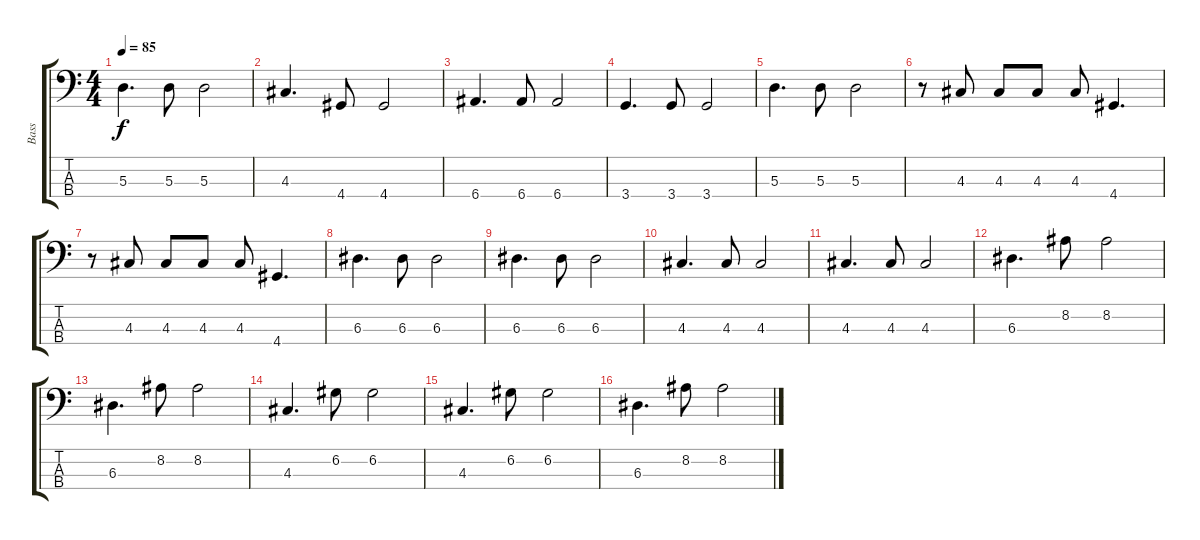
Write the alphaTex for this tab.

\track ("Bass" "Bass") {instrument acousticguitarsteel}
\staff {score tabs}
\tuning (G2 D2 A1 E1) {hide}
\ts (4 4)
\tempo 85
\clef f4
\ks c
5.3.4{d dy f} 5.3.8 5.3.2 |
4.3.4{d} 4.4.8 4.4.2 |
6.4.4{d} 6.4.8 6.4.2 |
3.4.4{d} 3.4.8 3.4.2 |
5.3.4{d} 5.3.8 5.3.2 |
r.8 4.3.8 4.3.8 4.3.8 4.3.8 4.4.4{d} |
r.8 4.3.8 4.3.8 4.3.8 4.3.8 4.4.4{d} |
6.3.4{d} 6.3.8 6.3.2 |
6.3.4{d} 6.3.8 6.3.2 |
4.3.4{d} 4.3.8 4.3.2 |
4.3.4{d} 4.3.8 4.3.2 |
6.3.4{d} 8.2.8 8.2.2 |
6.3.4{d} 8.2.8 8.2.2 |
4.3.4{d} 6.2.8 6.2.2 |
4.3.4{d} 6.2.8 6.2.2 |
6.3.4{d} 8.2.8 8.2.2
